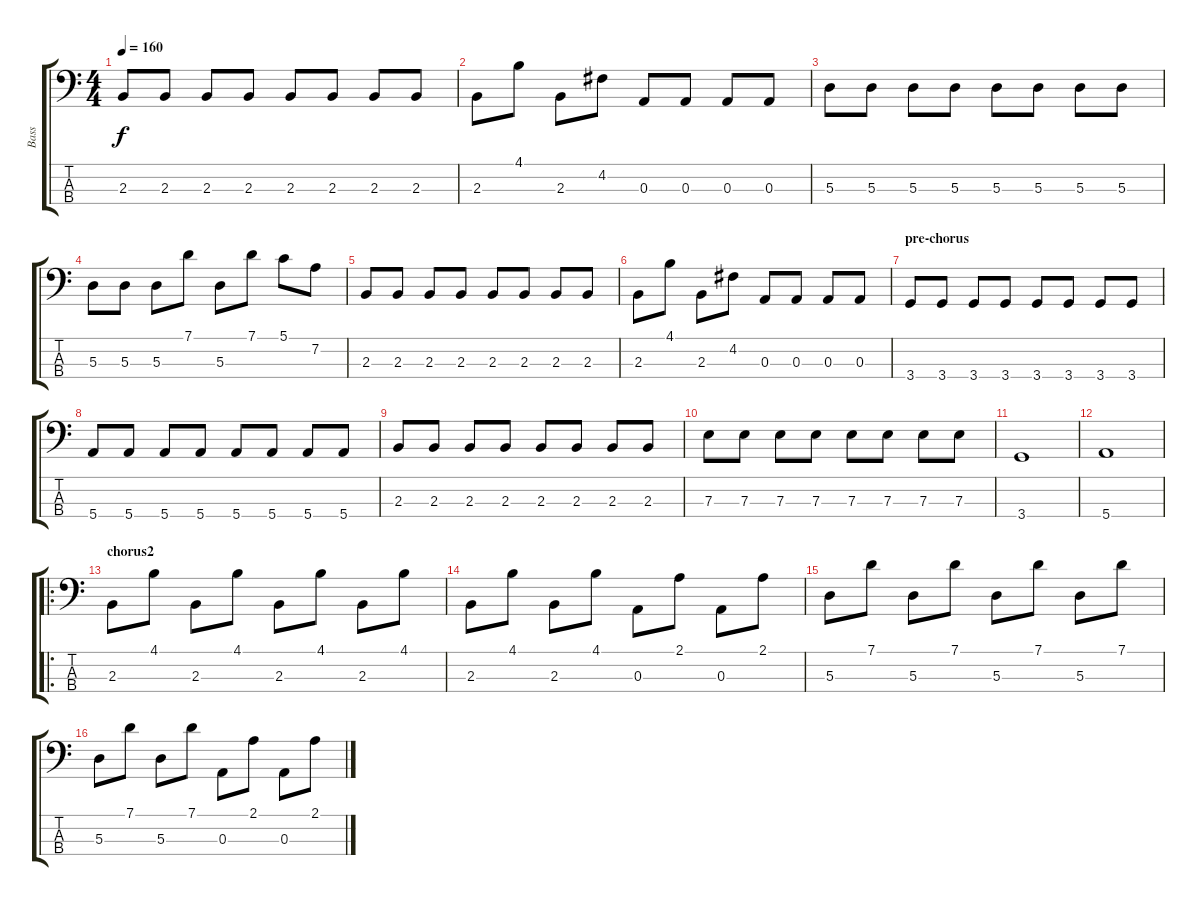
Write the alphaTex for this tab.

\track ("Bass" "Bass") {instrument electricbassfinger}
\staff {score tabs}
\tuning (G2 D2 A1 E1) {hide}
\ts (4 4)
\tempo 160
\clef f4
\ks c
2.3.8{dy f} 2.3.8 2.3.8 2.3.8 2.3.8 2.3.8 2.3.8 2.3.8 |
2.3.8 4.1.8 2.3.8 4.2.8 0.3.8 0.3.8 0.3.8 0.3.8 |
5.3.8 5.3.8 5.3.8 5.3.8 5.3.8 5.3.8 5.3.8 5.3.8 |
5.3.8 5.3.8 5.3.8 7.1.8 5.3.8 7.1.8 5.1.8 7.2.8 |
2.3.8 2.3.8 2.3.8 2.3.8 2.3.8 2.3.8 2.3.8 2.3.8 |
2.3.8 4.1.8 2.3.8 4.2.8 0.3.8 0.3.8 0.3.8 0.3.8 |
\section ("" "pre-chorus")
3.4.8 3.4.8 3.4.8 3.4.8 3.4.8 3.4.8 3.4.8 3.4.8 |
5.4.8 5.4.8 5.4.8 5.4.8 5.4.8 5.4.8 5.4.8 5.4.8 |
2.3.8 2.3.8 2.3.8 2.3.8 2.3.8 2.3.8 2.3.8 2.3.8 |
7.3.8 7.3.8 7.3.8 7.3.8 7.3.8 7.3.8 7.3.8 7.3.8 |
3.4.1 |
5.4.1 |
\ro
\section ("" "chorus2")
2.3.8 4.1.8 2.3.8 4.1.8 2.3.8 4.1.8 2.3.8 4.1.8 |
2.3.8 4.1.8 2.3.8 4.1.8 0.3.8 2.1.8 0.3.8 2.1.8 |
5.3.8 7.1.8 5.3.8 7.1.8 5.3.8 7.1.8 5.3.8 7.1.8 |
5.3.8 7.1.8 5.3.8 7.1.8 0.3.8 2.1.8 0.3.8 2.1.8
